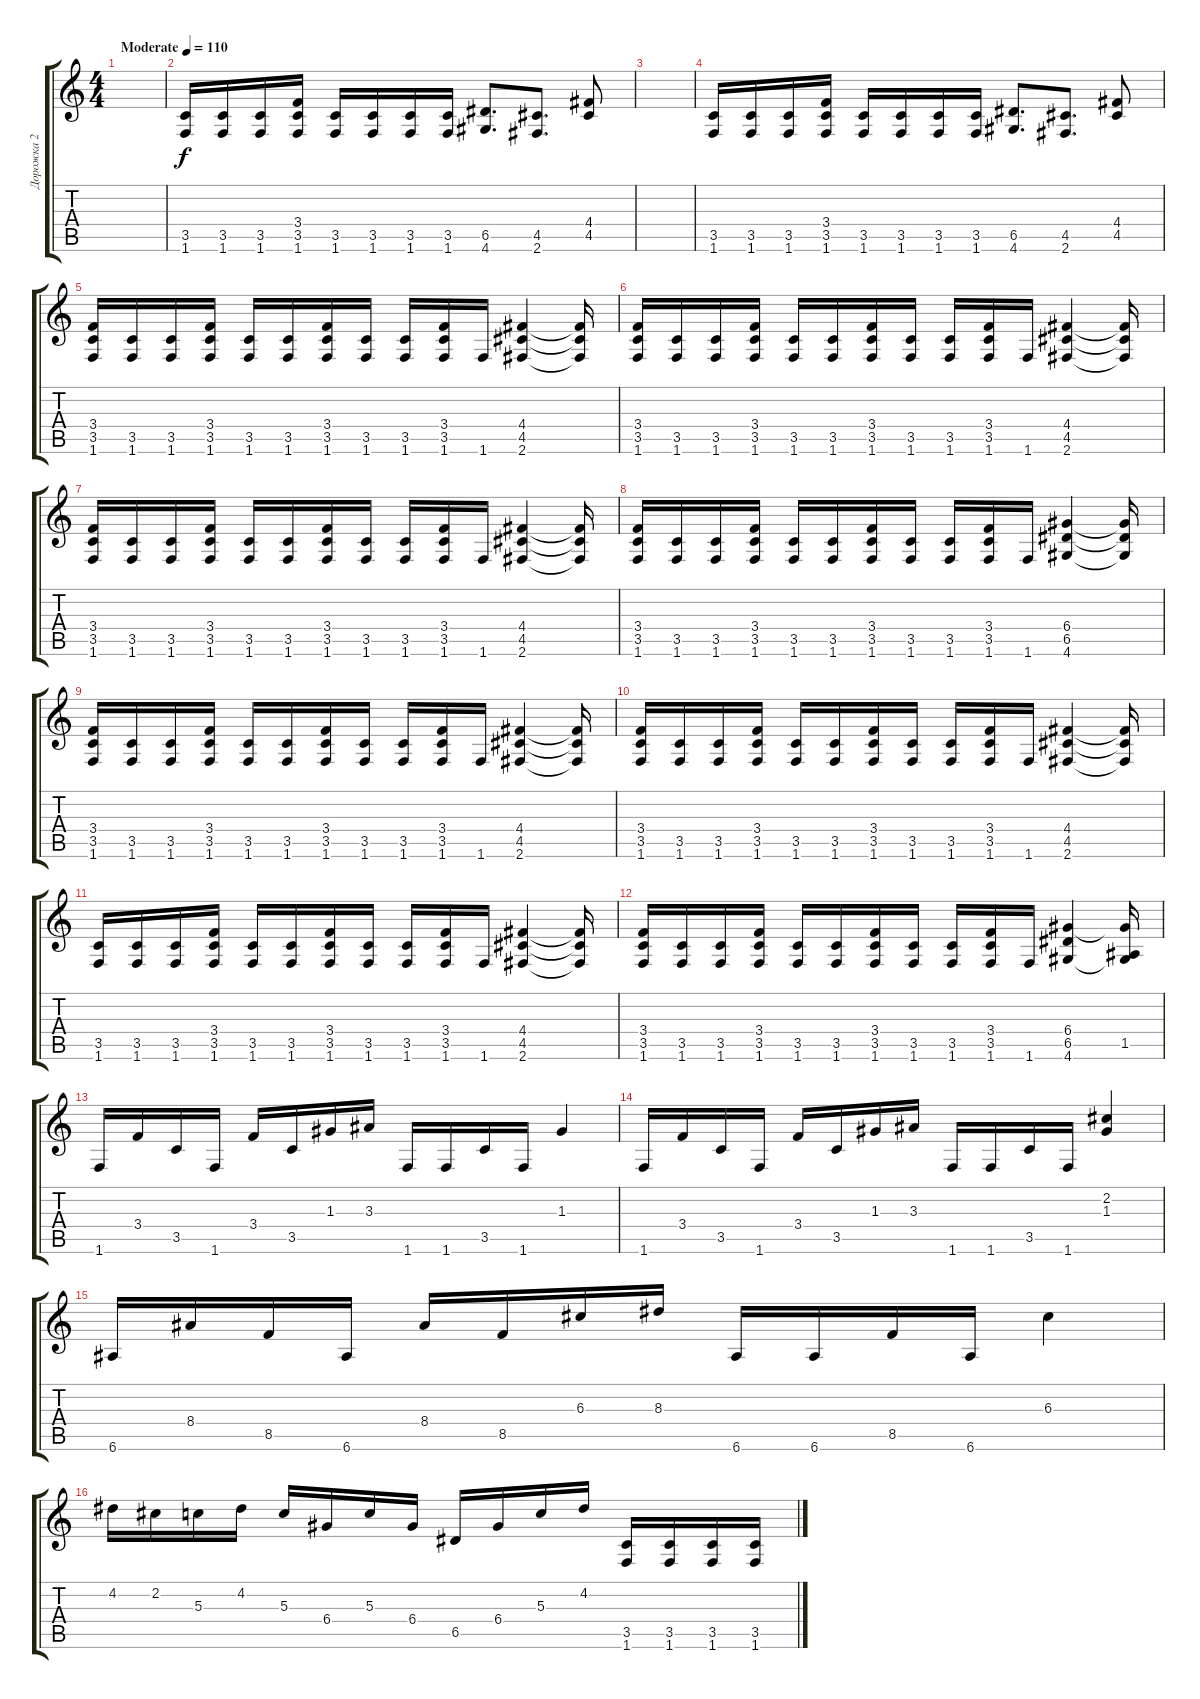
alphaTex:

\track ("Дорожка 2" "Дорожка 2") {instrument distortionguitar}
\staff {score tabs}
\tuning (E4 B3 G3 D3 A2 E2) {hide}
\ts (4 4)
\tempo (110 "Moderate")
\clef g2
\ks c
|
(3.5 1.6).16 (3.5 1.6).16 (3.5 1.6).16 (3.4 3.5 1.6).16 (3.5 1.6).16 (3.5 1.6).16 (3.5 1.6).16 (3.5 1.6).16 (6.5 4.6).8{d} (4.5 2.6).8{d} (4.4 4.5).8 |
|
(3.5 1.6).16 (3.5 1.6).16 (3.5 1.6).16 (3.4 3.5 1.6).16 (3.5 1.6).16 (3.5 1.6).16 (3.5 1.6).16 (3.5 1.6).16 (6.5 4.6).8{d} (4.5 2.6).8{d} (4.4 4.5).8 |
(3.4 3.5 1.6).16{balance 0} (3.5 1.6).16 (3.5 1.6).16 (3.4 3.5 1.6).16 (3.5 1.6).16 (3.5 1.6).16 (3.4 3.5 1.6).16 (3.5 1.6).16 (3.5 1.6).16 (3.4 3.5 1.6).16 1.6.16 (4.4 4.5 2.6).4 (4.4{t} 4.5{t} 2.6{t}).16 |
(3.4 3.5 1.6).16{balance 16} (3.5 1.6).16 (3.5 1.6).16 (3.4 3.5 1.6).16 (3.5 1.6).16 (3.5 1.6).16 (3.4 3.5 1.6).16 (3.5 1.6).16 (3.5 1.6).16 (3.4 3.5 1.6).16 1.6.16 (4.4 4.5 2.6).4 (4.4{t} 4.5{t} 2.6{t}).16 |
(3.4 3.5 1.6).16{balance 0} (3.5 1.6).16 (3.5 1.6).16 (3.4 3.5 1.6).16 (3.5 1.6).16 (3.5 1.6).16 (3.4 3.5 1.6).16 (3.5 1.6).16 (3.5 1.6).16 (3.4 3.5 1.6).16 1.6.16 (4.4 4.5 2.6).4 (4.4{t} 4.5{t} 2.6{t}).16 |
(3.4 3.5 1.6).16{balance 16} (3.5 1.6).16 (3.5 1.6).16 (3.4 3.5 1.6).16 (3.5 1.6).16 (3.5 1.6).16 (3.4 3.5 1.6).16 (3.5 1.6).16 (3.5 1.6).16 (3.4 3.5 1.6).16 1.6.16 (6.4 6.5 4.6).4 (6.4{t} 6.5{t} 4.6{t}).16 |
(3.4 3.5 1.6).16{balance 0} (3.5 1.6).16 (3.5 1.6).16 (3.4 3.5 1.6).16 (3.5 1.6).16 (3.5 1.6).16 (3.4 3.5 1.6).16 (3.5 1.6).16 (3.5 1.6).16 (3.4 3.5 1.6).16 1.6.16 (4.4 4.5 2.6).4 (4.4{t} 4.5{t} 2.6{t}).16 |
(3.4 3.5 1.6).16{balance 16} (3.5 1.6).16 (3.5 1.6).16 (3.4 3.5 1.6).16 (3.5 1.6).16 (3.5 1.6).16 (3.4 3.5 1.6).16 (3.5 1.6).16 (3.5 1.6).16 (3.4 3.5 1.6).16 1.6.16 (4.4 4.5 2.6).4 (4.4{t} 4.5{t} 2.6{t}).16 |
(3.5 1.6).16{balance 0} (3.5 1.6).16 (3.5 1.6).16 (3.4 3.5 1.6).16 (3.5 1.6).16 (3.5 1.6).16 (3.4 3.5 1.6).16 (3.5 1.6).16 (3.5 1.6).16 (3.4 3.5 1.6).16 1.6.16 (4.4 4.5 2.6).4 (4.4{t} 4.5{t} 2.6{t}).16 |
(3.4 3.5 1.6).16{balance 16} (3.5 1.6).16 (3.5 1.6).16 (3.4 3.5 1.6).16 (3.5 1.6).16 (3.5 1.6).16 (3.4 3.5 1.6).16 (3.5 1.6).16 (3.5 1.6).16 (3.4 3.5 1.6).16 1.6.16 (6.4 6.5 4.6).4 (6.4{t} 1.5 4.6{t}).16 |
1.6.16{balance 0} 3.4.16 3.5.16 1.6.16 3.4.16 3.5.16 1.3.16 3.3.16 1.6.16 1.6.16 3.5.16 1.6.16 1.3.4 |
1.6.16 3.4.16 3.5.16 1.6.16 3.4.16 3.5.16 1.3.16 3.3.16 1.6.16 1.6.16 3.5.16 1.6.16 (2.2 1.3).4 |
6.6.16 8.4.16 8.5.16 6.6.16 8.4.16 8.5.16 6.3.16 8.3.16 6.6.16 6.6.16 8.5.16 6.6.16 6.3.4 |
4.2.16 2.2.16 5.3.16 4.2.16 5.3.16 6.4.16 5.3.16 6.4.16 6.5.16 6.4.16 5.3.16 4.2.16 (3.5 1.6).16 (3.5 1.6).16{dy f} (3.5 1.6).16 (3.5 1.6).16
